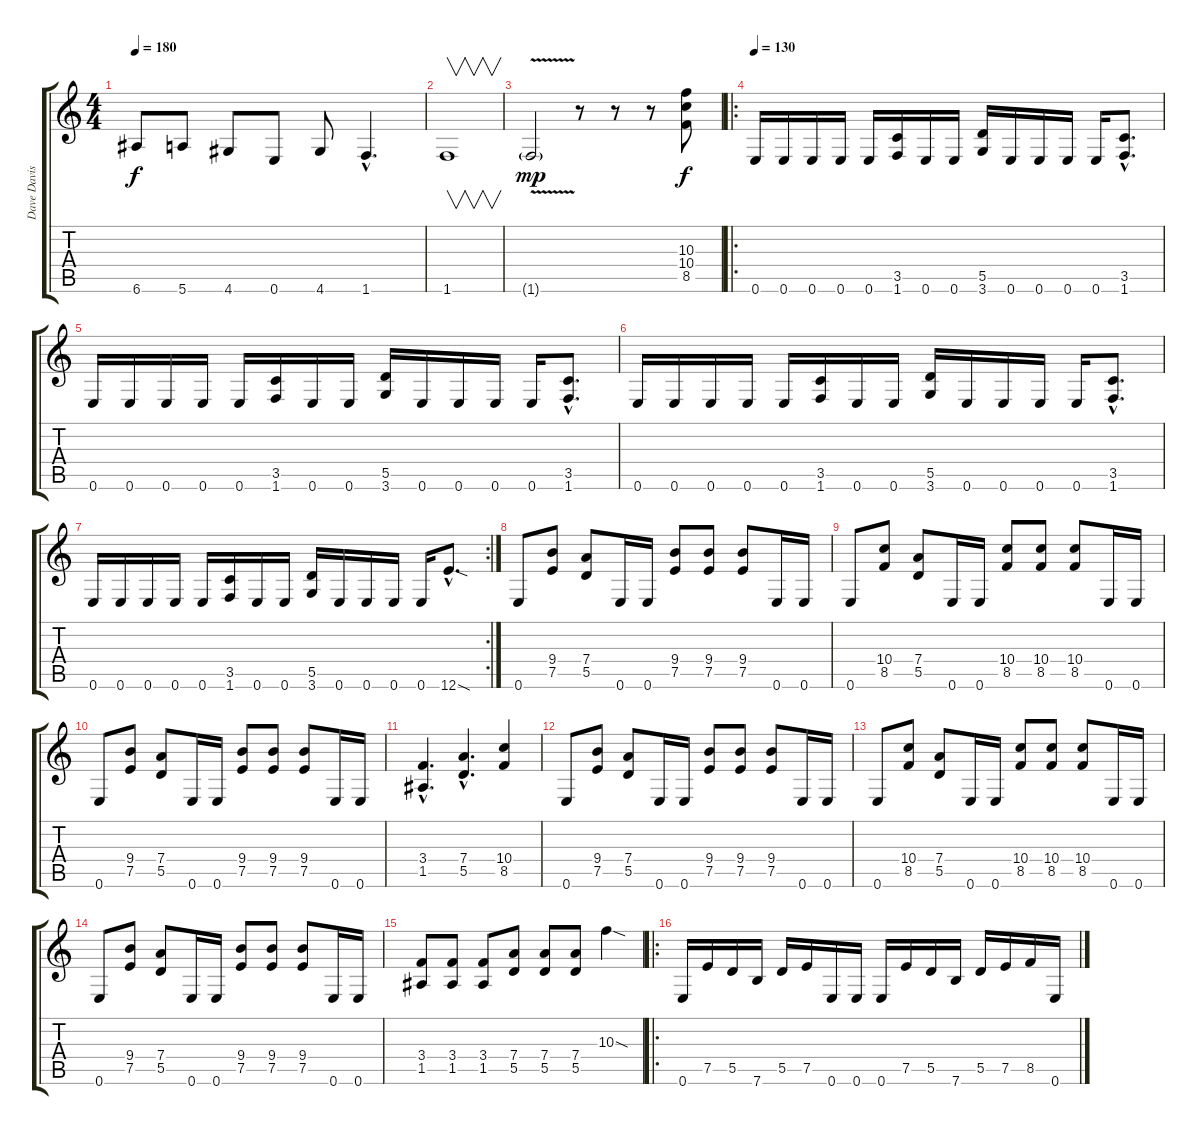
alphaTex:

\track ("Dave Davis" "Dave Davis") {instrument distortionguitar}
\staff {score tabs}
\tuning (E4 B3 G3 D3 A2 E2) {hide}
\ts (4 4)
\tempo 180
\clef g2
\ks c
6.6.8{dy f} 5.6.8 4.6.8 0.6.8 4.6.8 1.6{hac}.4{d} |
1.6.1{v} |
1.6{v g}.2{dy mp} r.8 r.8 r.8 (10.3 10.4 8.5).8{dy f} |
\ro
\tempo 130
0.6.16 0.6.16 0.6.16 0.6.16 0.6.16 (3.5 1.6).16 0.6.16 0.6.16 (5.5 3.6).16 0.6.16 0.6.16 0.6.16 0.6.16 (3.5{hac} 1.6{hac}).8{d} |
0.6.16 0.6.16 0.6.16 0.6.16 0.6.16 (3.5 1.6).16 0.6.16 0.6.16 (5.5 3.6).16 0.6.16 0.6.16 0.6.16 0.6.16 (3.5{hac} 1.6{hac}).8{d} |
0.6.16 0.6.16 0.6.16 0.6.16 0.6.16 (3.5 1.6).16 0.6.16 0.6.16 (5.5 3.6).16 0.6.16 0.6.16 0.6.16 0.6.16 (3.5{hac} 1.6{hac}).8{d} |
\rc 2
0.6.16 0.6.16 0.6.16 0.6.16 0.6.16 (3.5 1.6).16 0.6.16 0.6.16 (5.5 3.6).16 0.6.16 0.6.16 0.6.16 0.6.16 12.6{sod hac}.8{d} |
0.6.8 (9.4 7.5).8 (7.4 5.5).8 0.6.16 0.6.16 (9.4 7.5).8 (9.4 7.5).8 (9.4 7.5).8 0.6.16 0.6.16 |
0.6.8 (10.4 8.5).8 (7.4 5.5).8 0.6.16 0.6.16 (10.4 8.5).8 (10.4 8.5).8 (10.4 8.5).8 0.6.16 0.6.16 |
0.6.8 (9.4 7.5).8 (7.4 5.5).8 0.6.16 0.6.16 (9.4 7.5).8 (9.4 7.5).8 (9.4 7.5).8 0.6.16 0.6.16 |
(3.4{hac} 1.5{hac}).4{d} (7.4{hac} 5.5{hac}).4{d} (10.4 8.5).4 |
0.6.8 (9.4 7.5).8 (7.4 5.5).8 0.6.16 0.6.16 (9.4 7.5).8 (9.4 7.5).8 (9.4 7.5).8 0.6.16 0.6.16 |
0.6.8 (10.4 8.5).8 (7.4 5.5).8 0.6.16 0.6.16 (10.4 8.5).8 (10.4 8.5).8 (10.4 8.5).8 0.6.16 0.6.16 |
0.6.8 (9.4 7.5).8 (7.4 5.5).8 0.6.16 0.6.16 (9.4 7.5).8 (9.4 7.5).8 (9.4 7.5).8 0.6.16 0.6.16 |
(3.4 1.5).8 (3.4 1.5).8 (3.4 1.5).8 (7.4 5.5).8 (7.4 5.5).8 (7.4 5.5).8 10.3{sod}.4 |
\ro
0.6.16 7.5.16 5.5.16 7.6.16 5.5.16 7.5.16 0.6.16 0.6.16 0.6.16 7.5.16 5.5.16 7.6.16 5.5.16 7.5.16 8.5.16 0.6.16
